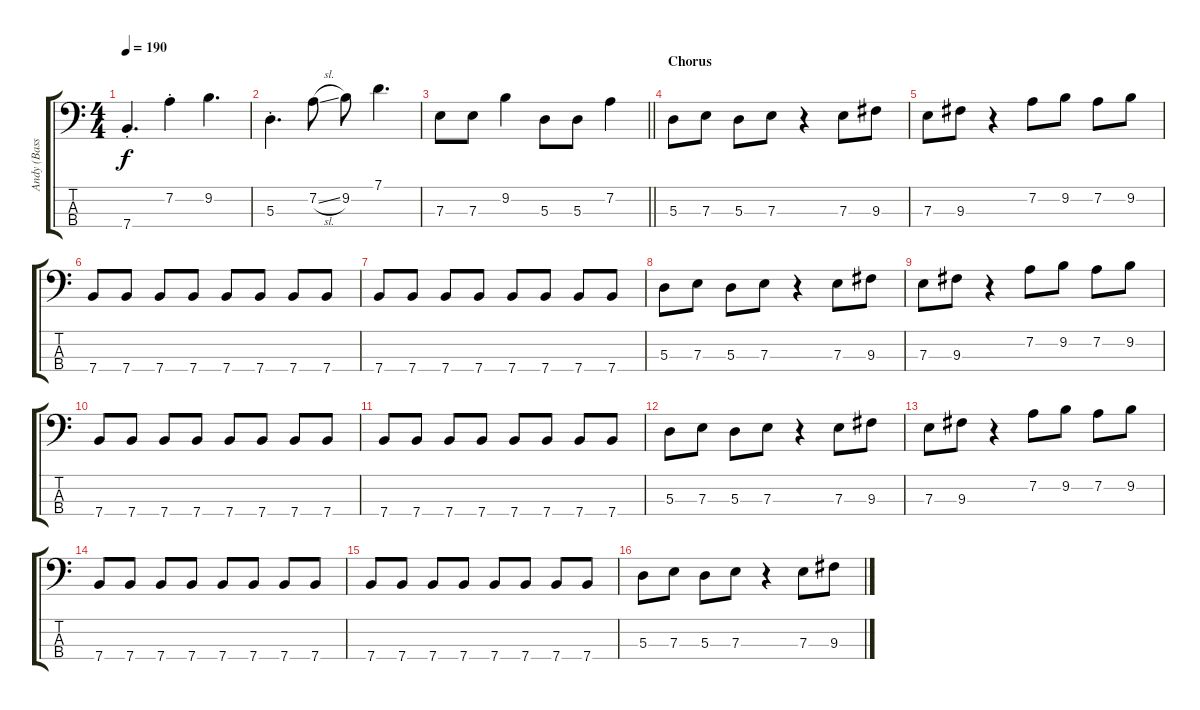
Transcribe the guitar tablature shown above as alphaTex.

\track ("Andy (Bass)" "Andy (Bass") {instrument electricbasspick}
\staff {score tabs}
\tuning (G2 D2 A1 E1) {hide}
\ts (4 4)
\tempo 190
\clef f4
\ks c
7.4{st}.4{d dy f} 7.2{st}.4 9.2.4{d} |
5.3{st}.4{d} 7.2{sl}.8 9.2.8 7.1.4{d} |
\barLineRight lightlight
7.3.8 7.3.8 9.2.4 5.3.8 5.3.8 7.2.4 |
\section ("" "Chorus")
5.3.8 7.3.8 5.3.8 7.3.8 r.4 7.3.8 9.3.8 |
7.3.8 9.3.8 r.4 7.2.8 9.2.8 7.2.8 9.2.8 |
7.4.8 7.4.8 7.4.8 7.4.8 7.4.8 7.4.8 7.4.8 7.4.8 |
7.4.8 7.4.8 7.4.8 7.4.8 7.4.8 7.4.8 7.4.8 7.4.8 |
5.3.8 7.3.8 5.3.8 7.3.8 r.4 7.3.8 9.3.8 |
7.3.8 9.3.8 r.4 7.2.8 9.2.8 7.2.8 9.2.8 |
7.4.8 7.4.8 7.4.8 7.4.8 7.4.8 7.4.8 7.4.8 7.4.8 |
7.4.8 7.4.8 7.4.8 7.4.8 7.4.8 7.4.8 7.4.8 7.4.8 |
5.3.8 7.3.8 5.3.8 7.3.8 r.4 7.3.8 9.3.8 |
7.3.8 9.3.8 r.4 7.2.8 9.2.8 7.2.8 9.2.8 |
7.4.8 7.4.8 7.4.8 7.4.8 7.4.8 7.4.8 7.4.8 7.4.8 |
7.4.8 7.4.8 7.4.8 7.4.8 7.4.8 7.4.8 7.4.8 7.4.8 |
5.3.8 7.3.8 5.3.8 7.3.8 r.4 7.3.8 9.3.8
